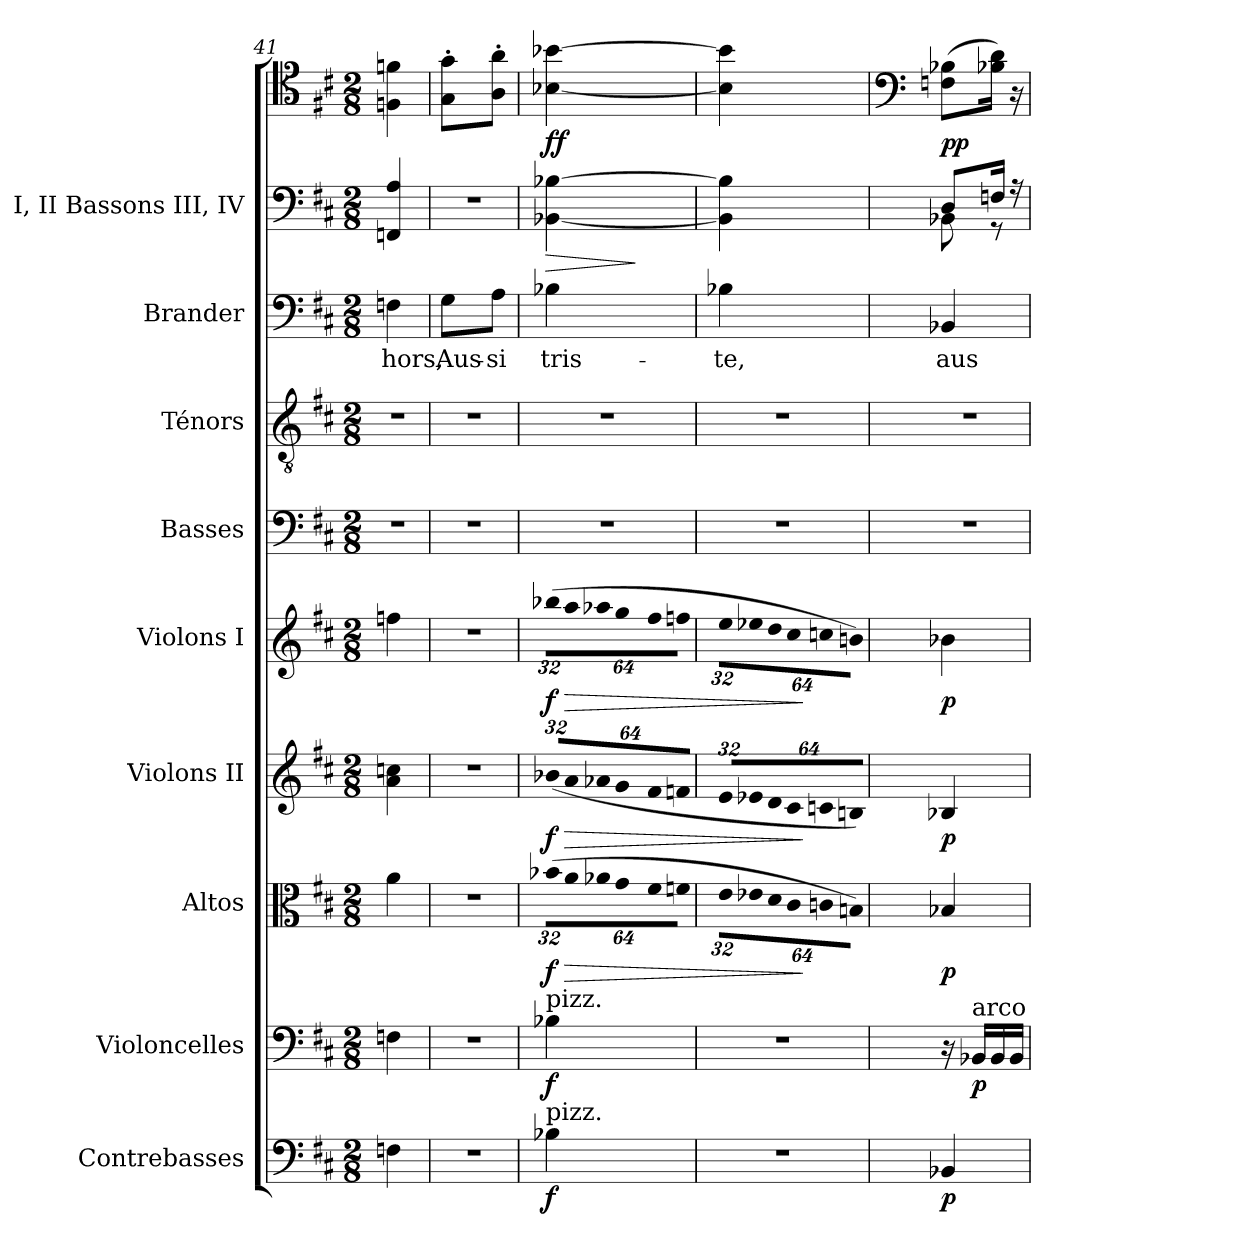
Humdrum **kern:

**kern	**dynam	**kern	**dynam	**kern	**dynam	**kern	**dynam	**kern	**dynam	**kern	**kern	**kern	**text	**kern	**kern	**dynam
*part9	*part9	*part8	*part8	*part7	*part7	*part6	*part6	*part5	*part5	*part4	*part3	*part2	*part2	*part1	*part1	*part1
*staff10	*staff10	*staff9	*staff9	*staff8	*staff8	*staff7	*staff7	*staff6	*staff6	*staff5	*staff4	*staff3	*staff3	*staff2	*staff1	*staff1/2
*I"Contrebasses	*	*I"Violoncelles	*	*I"Altos	*	*I"Violons II	*	*I"Violons I	*	*I"Basses	*I"Ténors	*I"Brander	*	*I"I, II   Bassons   III, IV	*	*
*clefF4	*	*clefF4	*	*clefC3	*	*clefG2	*	*clefG2	*	*clefF4	*clefGv2	*clefF4	*	*clefF4	*clefC4	*
*ITrd7c12	*	*	*	*	*	*	*	*	*	*	*ITrd7c12	*	*	*	*	*
*k[f#c#]	*	*k[f#c#]	*	*k[f#c#]	*	*k[f#c#]	*	*k[f#c#]	*	*k[f#c#]	*k[f#c#]	*k[f#c#]	*	*k[f#c#]	*k[f#c#]	*
*D:	*	*D:	*	*D:	*	*D:	*	*D:	*	*D:	*D:	*D:	*	*D:	*D:	*
*M2/8	*	*M2/8	*	*M2/8	*	*M2/8	*	*M2/8	*	*M2/8	*M2/8	*M2/8	*	*M2/8	*M2/8	*
=41	=41	=41	=41	=41	=41	=41	=41	=41	=41	=41	=41	=41	=41	=41	=41	=41
!	!	!	!	!	!	!	!	!	!	!LO:N:vis=1	!LO:N:vis=1	!	!	!	!	!
!	!	!	!	!	!	!	!	!	!	!	!	!	!LO:LY:b:color=#000000	!	!	!
4FFni\	.	4Fni\	.	4ai\	.	4ai\ 4ccni	.	4ffni\	.	4r	4r	4Fni\	-hors,	4FFni/ 4Ai	4Fni\ 4fni	.
=42	=42	=42	=42	=42	=42	=42	=42	=42	=42	=42	=42	=42	=42	=42	=42	=42
!LO:N:vis=1	!	!LO:N:vis=1	!	!LO:N:vis=1	!	!LO:N:vis=1	!	!LO:N:vis=1	!	!LO:N:vis=1	!LO:N:vis=1	!	!	!	!	!
!	!	!	!	!	!	!	!	!	!	!	!	!	!LO:LY:b:color=#000000	!LO:N:vis=1	!	!
4r	.	4r	.	4r	.	4r	.	4r	.	4r	4r	8Gi\L	Aus-	4r	8Gi'\ 8gi'\L	.
!	!	!	!	!	!	!	!	!	!	!	!	!	!LO:LY:b:color=#000000	!	!	!
.	.	.	.	.	.	.	.	.	.	.	.	8Ai\J	-si	.	8Ai'\ 8ai'\J	.
!!LO:PB:g=z
=43	=43	=43	=43	=43	=43	=43	=43	=43	=43	=43	=43	=43	=43	=43	=43	=43
*	*	*	*	*Xbrackettup	*	*	*	*	*	*	*	*	*	*	*	*
!	!	!	!	!LO:N:vis=16	!	!	!	!	!	!	!	!	!	!	!	!
*	*	*	*	*	*	*Xbrackettup	*	*	*	*	*	*	*	*	*	*
!	!	!	!	!	!	!LO:N:vis=16	!	!	!	!	!	!	!	!	!	!
*	*	*	*	*	*	*	*	*Xbrackettup	*	*	*	*	*	*	*	*
!	!	!	!	!	!	!	!	!LO:N:vis=16	!	!LO:N:vis=1	!LO:N:vis=1	!	!	!	!	!
!	!	!LO:TX:a:t=pizz.	!	!	!	!	!	!	!	!	!	!	!	!	!	!
!LO:TX:a:t=pizz.	!	!	!	!	!	!	!	!	!	!	!	!	!	!	!	!
!	!	!	!	!	!	!	!	!	!	!	!	!	!LO:LY:b:color=#000000	!	!	!LO:HP:b=2
!	!	!	!	!	!	!	!	!	!	!	!	!	!	!	!	!LO:HP:n=1:b
4BB-Xi\	f	4B-Xi\	f	(512%21b-Xi\LL	f	(512%21b-Xi/LL	f	(512%21bb-Xi\LL	f	4r	4r	4B-Xi\	tris-	[<4BB-Xi\ [>4B-Xi	[<4B-Xi\ [>4b-Xi	> > f f
!	!	!	!	!LO:N:vis=16	!LO:HP:b	!LO:N:vis=16	!LO:HP:b	!LO:N:vis=16	!LO:HP:b	!	!	!	!	!	!	!
.	.	.	.	1024%43ai\	>	1024%43ai/	>	1024%43aai\	>	.	.	.	.	.	.	.
!	!	!	!	!LO:N:vis=16	!	!LO:N:vis=16	!	!LO:N:vis=16	!	!	!	!	!	!	!	!
.	.	.	.	1024%43a-Xi\	.	1024%43a-Xi/	.	1024%43aa-Xi\	.	.	.	.	.	.	.	.
!	!	!	!	!LO:N:vis=16	!	!LO:N:vis=16	!	!LO:N:vis=16	!	!	!	!	!	!	!	!
.	.	.	.	512%21gi\	.	512%21gi/	.	512%21ggi\	.	.	.	.	.	.	.	.
!	!	!	!	!LO:N:vis=16	!	!LO:N:vis=16	!	!LO:N:vis=16	!	!	!	!	!	!	!	!
.	.	.	.	1024%43f#i\	.	1024%43f#i/	.	1024%43ff#i\	.	.	.	.	.	.	.	.
!	!	!	!	!LO:N:vis=16	!	!LO:N:vis=16	!	!LO:N:vis=16	!	!	!	!	!	!	!	!
.	.	.	.	1024%43fni\JJ	.	1024%43fni/JJ	.	1024%43ffni\JJ	.	.	.	.	.	.	.	.
.	.	.	.	.	.	.	.	.	.	.	.	.	.	.	.	]
=44	=44	=44	=44	=44	=44	=44	=44	=44	=44	=44	=44	=44	=44	=44	=44	=44
!LO:N:vis=1	!	!LO:N:vis=1	!	!LO:N:vis=16	!	!LO:N:vis=16	!	!LO:N:vis=16	!	!LO:N:vis=1	!LO:N:vis=1	!	!	!	!	!
!	!	!	!	!	!	!	!	!	!	!	!	!	!LO:LY:b:color=#000000	!	!	!
4r	.	4r	.	512%21ei\LL	.	512%21ei/LL	.	512%21eei\LL	.	4r	4r	4B-Xi\	-te,	4BB-i\] 4B-i]	4B-i\] 4b-i]	.
!	!	!	!	!LO:N:vis=16	!	!LO:N:vis=16	!	!LO:N:vis=16	!	!	!	!	!	!	!	!
.	.	.	.	1024%43e-Xi\	.	1024%43e-Xi/	.	1024%43ee-Xi\	.	.	.	.	.	.	.	.
!	!	!	!	!LO:N:vis=16	!	!LO:N:vis=16	!	!LO:N:vis=16	!	!	!	!	!	!	!	!
.	.	.	.	1024%43di\	.	1024%43di/	.	1024%43ddi\	.	.	.	.	.	.	.	.
!	!	!	!	!LO:N:vis=16	!	!LO:N:vis=16	!	!LO:N:vis=16	!	!	!	!	!	!	!	!
.	.	.	.	512%21c#i\	.	512%21c#i/	.	512%21cc#i\	.	.	.	.	.	.	.	.
!	!	!	!	!LO:N:vis=16	!	!LO:N:vis=16	!	!LO:N:vis=16	!	!	!	!	!	!	!	!
.	.	.	.	1024%43cni\	.	1024%43cni/	.	1024%43ccni\	.	.	.	.	.	.	.	.
!	!	!	!	!LO:N:vis=16	!	!LO:N:vis=16	!	!LO:N:vis=16	!	!	!	!	!	!	!	!
.	.	.	.	1024%43Bni\JJ)	]	1024%43Bni/JJ)	]	1024%43bni\JJ)	]	.	.	.	.	.	.	.
.	.	.	.	.	.	.	.	.	.	.	.	.	.	.	.	]
=45	=45	=45	=45	=45	=45	=45	=45	=45	=45	=45	=45	=45	=45	=45	=45	=45
*	*	*	*	*	*	*	*	*	*	*	*	*	*	*	*clefF4	*
!	!	!	!	!	!	!	!	!	!	!LO:N:vis=1	!LO:N:vis=1	!	!	!	!	!
!	!	!	!	!	!	!	!	!	!	!	!	!	!LO:LY:b:color=#000000	!	!	!
*	*	*	*	*	*	*	*	*	*	*	*	*	*	*^	*	*
4BBB-Xi/	p	16r	.	4B-Xi/	p	4B-Xi/	p	4b-Xi\	p	4r	4r	4BB-Xi/	aus-	8Di/L	8BB-Xi\	(8Fni\ 8B-Xi\L	p p
!	!	!LO:TX:a:t=arco	!	!	!	!	!	!	!	!	!	!	!	!	!	!	!
.	.	16BB-Xi/LL	p	.	.	.	.	.	.	.	.	.	.	.	.	.	.
.	.	16BB-i/	.	.	.	.	.	.	.	.	.	.	.	16Fni/Jk	8r	16B-Xi\ 16di\Jk)	.
.	.	16BB-i/JJ	.	.	.	.	.	.	.	.	.	.	.	16r	.	16r	.
*	*	*	*	*	*	*	*	*	*	*	*	*	*	*v	*v	*	*
=	=	=	=	=	=	=	=	=	=	=	=	=	=	=	=	=
*-	*-	*-	*-	*-	*-	*-	*-	*-	*-	*-	*-	*-	*-	*-	*-	*-
